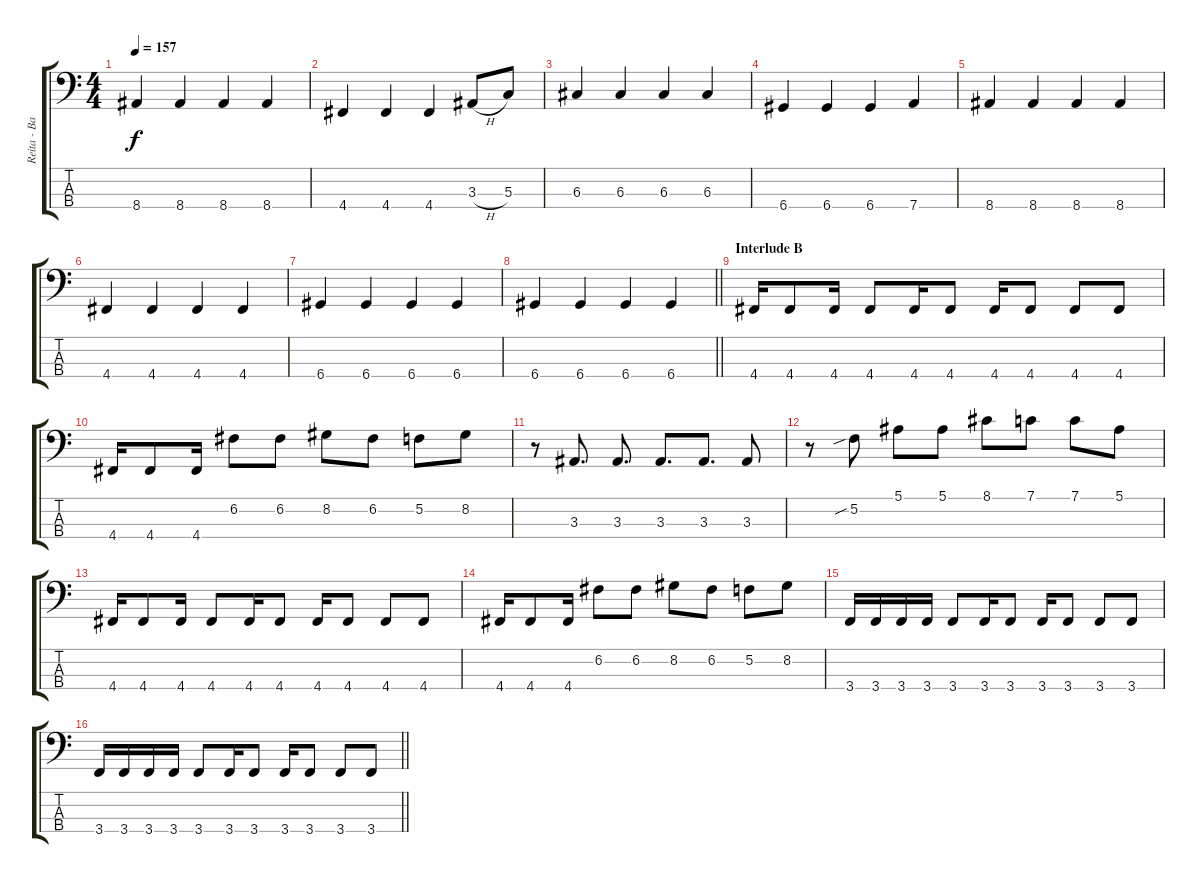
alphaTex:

\track ("Reita - Bass" "Reita - Ba") {instrument electricbasspick}
\staff {score tabs}
\tuning (F2 C2 G1 D1) {hide}
\ts (4 4)
\section ("" "")
\tempo 157
\clef f4
\ks c
8.4.4{dy f} 8.4.4 8.4.4 8.4.4 |
4.4.4 4.4.4 4.4.4 3.3{h}.8 5.3.8 |
6.3.4 6.3.4 6.3.4 6.3.4 |
6.4.4 6.4.4 6.4.4 7.4.4 |
8.4.4 8.4.4 8.4.4 8.4.4 |
4.4.4 4.4.4 4.4.4 4.4.4 |
6.4.4 6.4.4 6.4.4 6.4.4 |
\barLineRight lightlight
6.4.4 6.4.4 6.4.4 6.4.4 |
\section ("" "Interlude B")
4.4.16 4.4.8 4.4.16 4.4.8 4.4.16 4.4.8 4.4.16 4.4.8 4.4.8 4.4.8 |
4.4.16 4.4.8 4.4.16 6.2.8 6.2.8 8.2.8 6.2.8 5.2.8 8.2.8 |
r.8 3.3.8{d} 3.3.8{d} 3.3.8{d} 3.3.8{d} 3.3.8 |
r.8 5.2{sib}.8 5.1.8 5.1.8 8.1.8 7.1.8 7.1.8 5.1.8 |
4.4.16 4.4.8 4.4.16 4.4.8 4.4.16 4.4.8 4.4.16 4.4.8 4.4.8 4.4.8 |
4.4.16 4.4.8 4.4.16 6.2.8 6.2.8 8.2.8 6.2.8 5.2.8 8.2.8 |
3.4.16 3.4.16 3.4.16 3.4.16 3.4.8 3.4.16 3.4.8 3.4.16 3.4.8 3.4.8 3.4.8 |
\barLineRight lightlight
3.4.16 3.4.16 3.4.16 3.4.16 3.4.8 3.4.16 3.4.8 3.4.16 3.4.8 3.4.8 3.4.8
